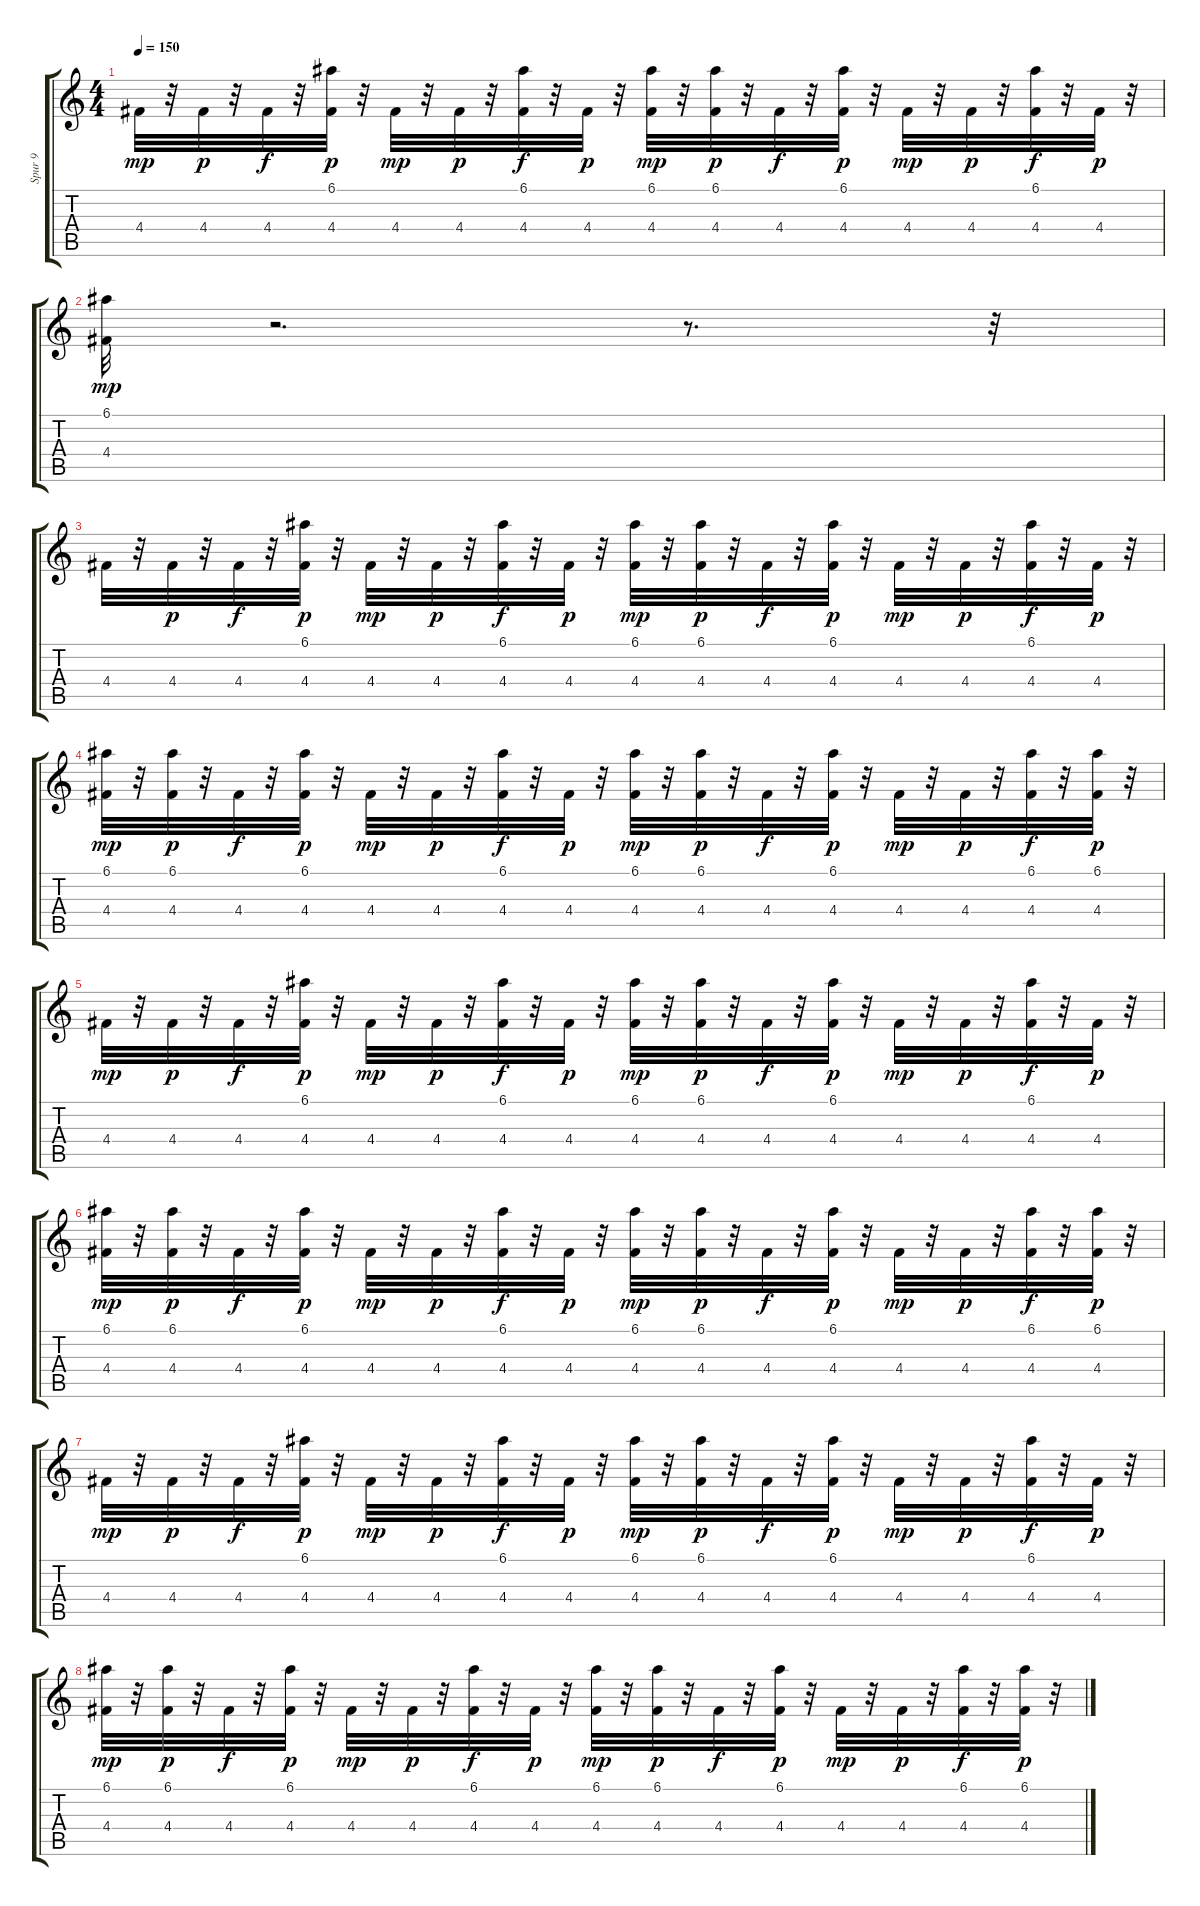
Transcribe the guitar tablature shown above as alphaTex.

\track ("Spur 9" "Spur 9") {instrument electricguitarclean}
\staff {score tabs}
\tuning (E4 B3 G3 D3 A2 E2) {hide}
\ts (4 4)
\tempo 150
\clef g2
\ks c
4.4.32{dy mp} r.32 4.4.32{dy p} r.32 4.4.32{dy f} r.32 (6.1 4.4).32{dy p} r.32 4.4.32{dy mp} r.32 4.4.32{dy p} r.32 (6.1 4.4).32{dy f} r.32 4.4.32{dy p} r.32 (6.1 4.4).32{dy mp} r.32 (6.1 4.4).32{dy p} r.32 4.4.32{dy f} r.32 (6.1 4.4).32{dy p} r.32 4.4.32{dy mp} r.32 4.4.32{dy p} r.32 (6.1 4.4).32{dy f} r.32 4.4.32{dy p} r.32 |
(6.1 4.4).32{dy mp} r.2{d} r.8{d} r.32 |
4.4.32 r.32 4.4.32{dy p} r.32 4.4.32{dy f} r.32 (6.1 4.4).32{dy p} r.32 4.4.32{dy mp} r.32 4.4.32{dy p} r.32 (6.1 4.4).32{dy f} r.32 4.4.32{dy p} r.32 (6.1 4.4).32{dy mp} r.32 (6.1 4.4).32{dy p} r.32 4.4.32{dy f} r.32 (6.1 4.4).32{dy p} r.32 4.4.32{dy mp} r.32 4.4.32{dy p} r.32 (6.1 4.4).32{dy f} r.32 4.4.32{dy p} r.32 |
(6.1 4.4).32{dy mp} r.32 (6.1 4.4).32{dy p} r.32 4.4.32{dy f} r.32 (6.1 4.4).32{dy p} r.32 4.4.32{dy mp} r.32 4.4.32{dy p} r.32 (6.1 4.4).32{dy f} r.32 4.4.32{dy p} r.32 (6.1 4.4).32{dy mp} r.32 (6.1 4.4).32{dy p} r.32 4.4.32{dy f} r.32 (6.1 4.4).32{dy p} r.32 4.4.32{dy mp} r.32 4.4.32{dy p} r.32 (6.1 4.4).32{dy f} r.32 (6.1 4.4).32{dy p} r.32 |
4.4.32{dy mp} r.32 4.4.32{dy p} r.32 4.4.32{dy f} r.32 (6.1 4.4).32{dy p} r.32 4.4.32{dy mp} r.32 4.4.32{dy p} r.32 (6.1 4.4).32{dy f} r.32 4.4.32{dy p} r.32 (6.1 4.4).32{dy mp} r.32 (6.1 4.4).32{dy p} r.32 4.4.32{dy f} r.32 (6.1 4.4).32{dy p} r.32 4.4.32{dy mp} r.32 4.4.32{dy p} r.32 (6.1 4.4).32{dy f} r.32 4.4.32{dy p} r.32 |
(6.1 4.4).32{dy mp} r.32 (6.1 4.4).32{dy p} r.32 4.4.32{dy f} r.32 (6.1 4.4).32{dy p} r.32 4.4.32{dy mp} r.32 4.4.32{dy p} r.32 (6.1 4.4).32{dy f} r.32 4.4.32{dy p} r.32 (6.1 4.4).32{dy mp} r.32 (6.1 4.4).32{dy p} r.32 4.4.32{dy f} r.32 (6.1 4.4).32{dy p} r.32 4.4.32{dy mp} r.32 4.4.32{dy p} r.32 (6.1 4.4).32{dy f} r.32 (6.1 4.4).32{dy p} r.32 |
4.4.32{dy mp} r.32 4.4.32{dy p} r.32 4.4.32{dy f} r.32 (6.1 4.4).32{dy p} r.32 4.4.32{dy mp} r.32 4.4.32{dy p} r.32 (6.1 4.4).32{dy f} r.32 4.4.32{dy p} r.32 (6.1 4.4).32{dy mp} r.32 (6.1 4.4).32{dy p} r.32 4.4.32{dy f} r.32 (6.1 4.4).32{dy p} r.32 4.4.32{dy mp} r.32 4.4.32{dy p} r.32 (6.1 4.4).32{dy f} r.32 4.4.32{dy p} r.32 |
(6.1 4.4).32{dy mp} r.32 (6.1 4.4).32{dy p} r.32 4.4.32{dy f} r.32 (6.1 4.4).32{dy p} r.32 4.4.32{dy mp} r.32 4.4.32{dy p} r.32 (6.1 4.4).32{dy f} r.32 4.4.32{dy p} r.32 (6.1 4.4).32{dy mp} r.32 (6.1 4.4).32{dy p} r.32 4.4.32{dy f} r.32 (6.1 4.4).32{dy p} r.32 4.4.32{dy mp} r.32 4.4.32{dy p} r.32 (6.1 4.4).32{dy f} r.32 (6.1 4.4).32{dy p} r.32
